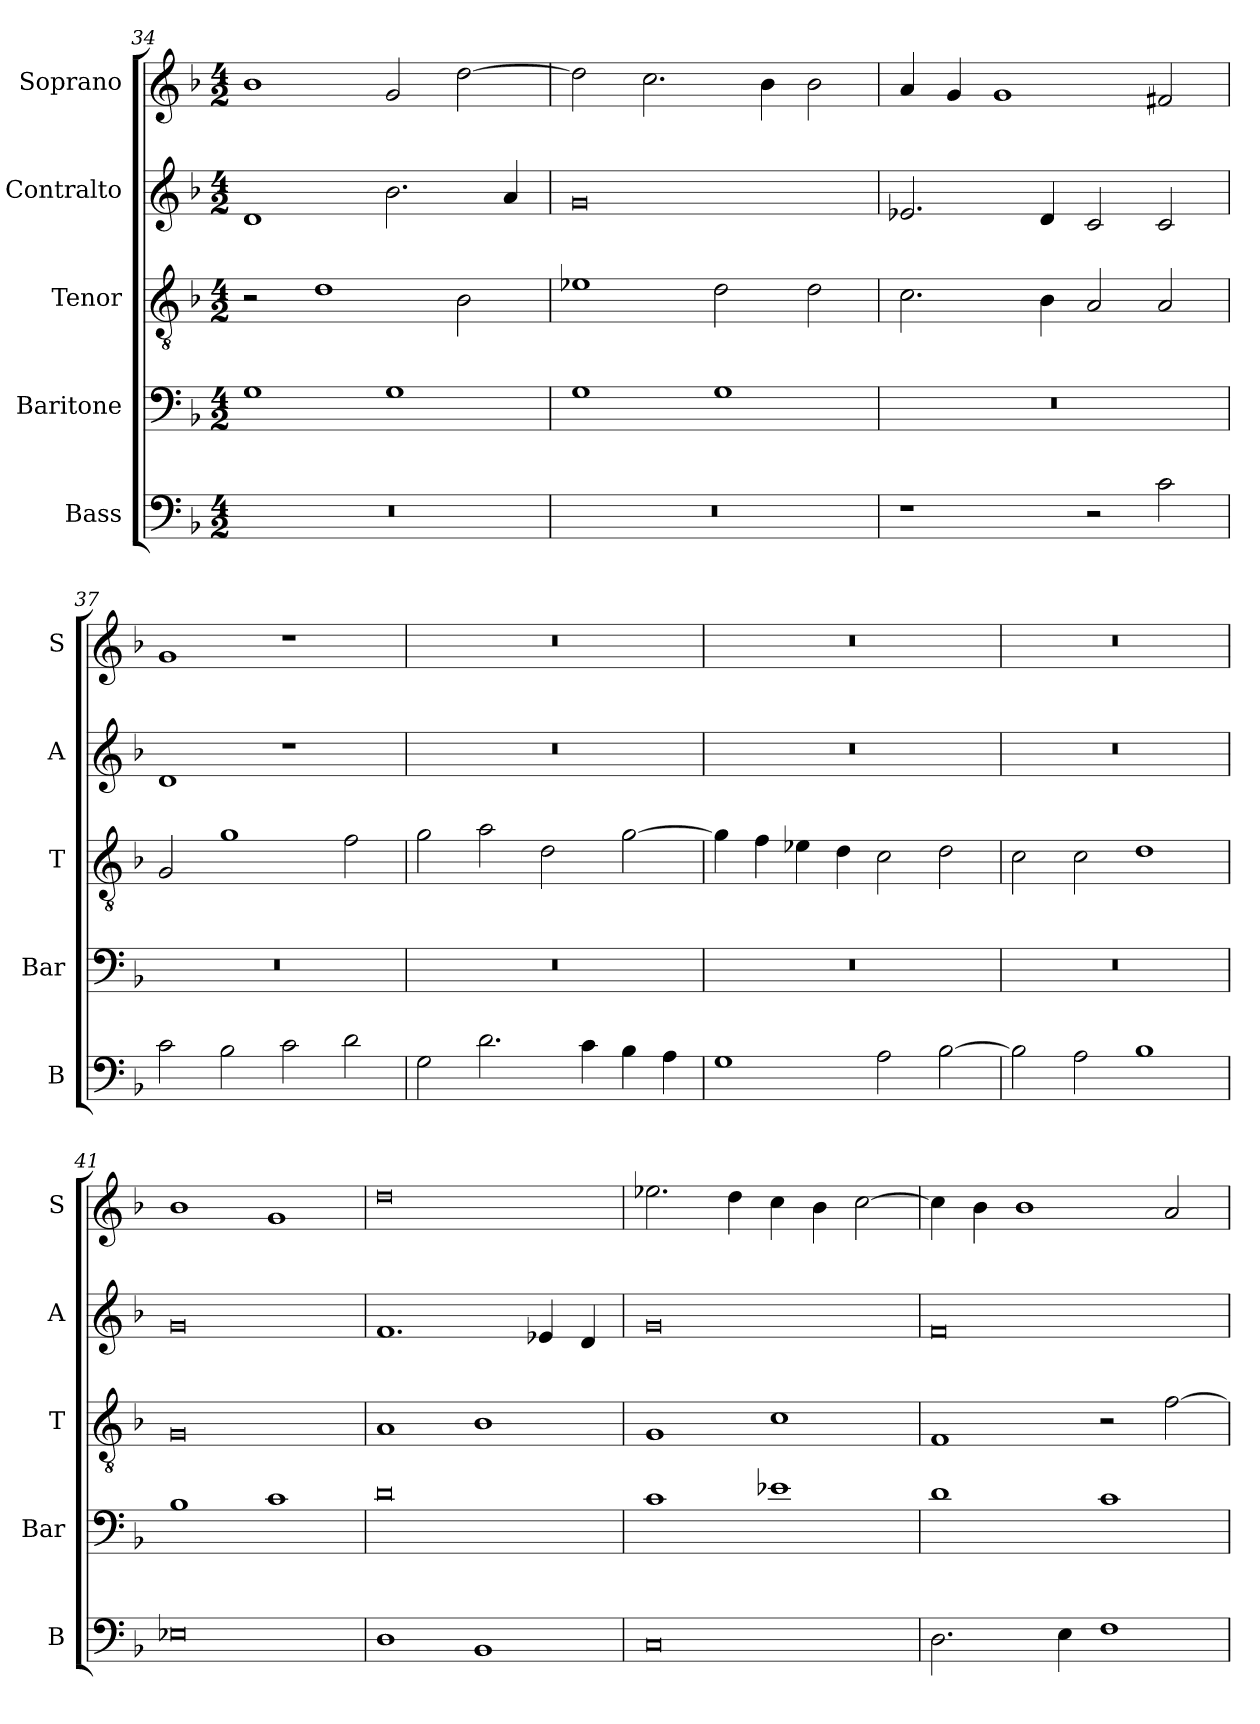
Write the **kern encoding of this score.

**kern	**kern	**kern	**kern	**kern
*part5	*part4	*part3	*part2	*part1
*staff5	*staff4	*staff3	*staff2	*staff1
*I"Bass	*I"Baritone	*I"Tenor	*I"Contralto	*I"Soprano
*I'B	*I'Bar	*I'T	*I'A	*I'S
*clefF4	*clefF4	*clefGv2	*clefG2	*clefG2
*k[b-]	*k[b-]	*k[b-]	*k[b-]	*k[b-]
*G:dor	*G:dor	*G:dor	*G:dor	*G:dor
*M4/2	*M4/2	*M4/2	*M4/2	*M4/2
=34	=34	=34	=34	=34
0r	1G	2r	1d	1b-
.	.	1d	.	.
.	1G	.	2.b-	2g
.	.	2B-	.	[2dd
.	.	.	4a	.
=35	=35	=35	=35	=35
0r	1G	1e-X	0g	2dd]
.	.	.	.	2.cc
.	1G	2d	.	.
.	.	.	.	4b-
.	.	2d	.	2b-
=36	=36	=36	=36	=36
1r	0r	2.c	2.e-X	4a
.	.	.	.	4g
.	.	.	.	1g
.	.	4B-	4d	.
2r	.	2A	2c	.
2c	.	2A	2c	2f#X
=37	=37	=37	=37	=37
2c	0r	2G	1d	1g
2B-	.	1g	.	.
2c	.	.	1r	1r
2d	.	2f	.	.
=38	=38	=38	=38	=38
2G	0r	2g	0r	0r
2.d	.	2a	.	.
.	.	2d	.	.
4c	.	.	.	.
4B-	.	[2g	.	.
4A	.	.	.	.
=39	=39	=39	=39	=39
1G	0r	4g]	0r	0r
.	.	4f	.	.
.	.	4e-X	.	.
.	.	4d	.	.
2A	.	2c	.	.
[2B-	.	2d	.	.
=40	=40	=40	=40	=40
2B-]	0r	2c	0r	0r
2A	.	2c	.	.
1B-	.	1d	.	.
=41	=41	=41	=41	=41
0E-X	1B-	0G	0g	1b-
.	1c	.	.	1g
=42	=42	=42	=42	=42
1D	0d	1A	1.f	0dd
1BB-	.	1B-	.	.
.	.	.	4e-X	.
.	.	.	4d	.
=43	=43	=43	=43	=43
0C	1c	1G	0g	2.ee-X
.	.	.	.	4dd
.	1e-X	1c	.	4cc
.	.	.	.	4b-
.	.	.	.	[2cc
=44	=44	=44	=44	=44
2.D	1d	1F	0f	4cc]
.	.	.	.	4b-
.	.	.	.	1b-
4E	.	.	.	.
1F	1c	2r	.	.
.	.	[2f	.	2a
=	=	=	=	=
*-	*-	*-	*-	*-
